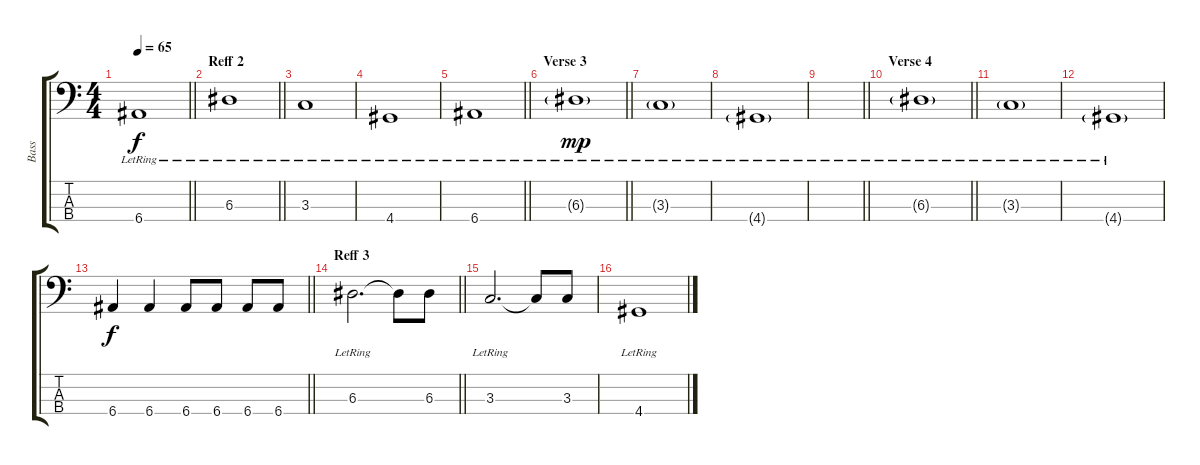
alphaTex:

\track ("Bass" "Bass") {instrument electricbassfinger}
\staff {score tabs}
\tuning (G2 D2 A1 E1) {hide}
\ts (4 4)
\tempo 65
\clef f4
\barLineRight lightlight
\ks c
6.4{lr}.1{dy f} |
\section ("" "Reff 2")
\barLineRight lightlight
6.3{lr}.1 |
3.3{lr}.1 |
4.4{lr}.1 |
\barLineRight lightlight
6.4{lr}.1 |
\section ("" "Verse 3")
\barLineRight lightlight
6.3{g lr}.1{dy mp} |
3.3{g lr}.1 |
4.4{g lr}.1 |
\barLineRight lightlight
|
\section ("" "Verse 4")
\barLineRight lightlight
6.3{g lr}.1 |
3.3{g lr}.1 |
4.4{g lr}.1 |
\barLineRight lightlight
6.4.4{dy f} 6.4.4 6.4.8 6.4.8 6.4.8 6.4.8 |
\section ("" "Reff 3")
\barLineRight lightlight
6.3{lr}.2{d} 6.3{t}.8 6.3.8 |
3.3{lr}.2{d} 3.3{t}.8 3.3.8 |
4.4{lr}.1
